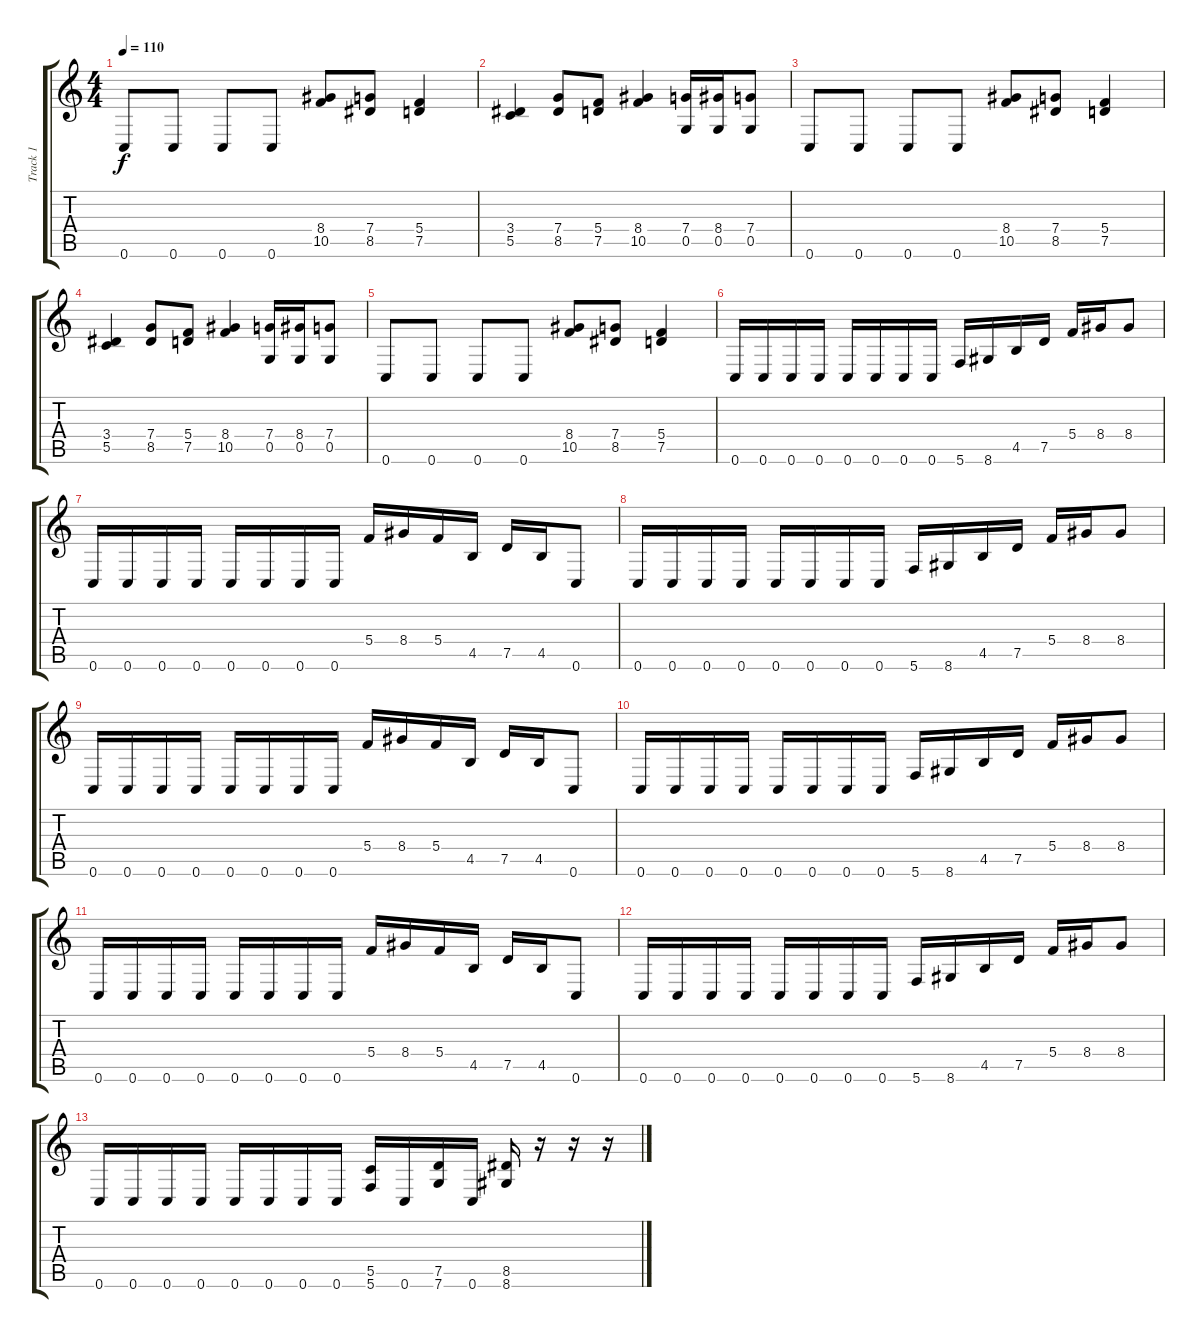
\track ("Track 1" "Track 1") {instrument overdrivenguitar}
\staff {score tabs}
\tuning (D4 A3 F3 C3 G2 C2) {hide}
\ts (4 4)
\tempo 110
\clef g2
\ks c
0.6.8{dy f} 0.6.8 0.6.8 0.6.8 (8.4 10.5).8 (7.4 8.5).8 (5.4 7.5).4 |
(3.4 5.5).4 (7.4 8.5).8 (5.4 7.5).8 (8.4 10.5).4 (7.4 0.5).16 (8.4 0.5).16 (7.4 0.5).8 |
0.6.8 0.6.8 0.6.8 0.6.8 (8.4 10.5).8 (7.4 8.5).8 (5.4 7.5).4 |
(3.4 5.5).4 (7.4 8.5).8 (5.4 7.5).8 (8.4 10.5).4 (7.4 0.5).16 (8.4 0.5).16 (7.4 0.5).8 |
0.6.8 0.6.8 0.6.8 0.6.8 (8.4 10.5).8 (7.4 8.5).8 (5.4 7.5).4 |
0.6.16 0.6.16 0.6.16 0.6.16 0.6.16 0.6.16 0.6.16 0.6.16 5.6.16 8.6.16 4.5.16 7.5.16 5.4.16 8.4.16 8.4.8 |
0.6.16 0.6.16 0.6.16 0.6.16 0.6.16 0.6.16 0.6.16 0.6.16 5.4.16 8.4.16 5.4.16 4.5.16 7.5.16 4.5.16 0.6.8 |
0.6.16 0.6.16 0.6.16 0.6.16 0.6.16 0.6.16 0.6.16 0.6.16 5.6.16 8.6.16 4.5.16 7.5.16 5.4.16 8.4.16 8.4.8 |
0.6.16 0.6.16 0.6.16 0.6.16 0.6.16 0.6.16 0.6.16 0.6.16 5.4.16 8.4.16 5.4.16 4.5.16 7.5.16 4.5.16 0.6.8 |
0.6.16 0.6.16 0.6.16 0.6.16 0.6.16 0.6.16 0.6.16 0.6.16 5.6.16 8.6.16 4.5.16 7.5.16 5.4.16 8.4.16 8.4.8 |
0.6.16 0.6.16 0.6.16 0.6.16 0.6.16 0.6.16 0.6.16 0.6.16 5.4.16 8.4.16 5.4.16 4.5.16 7.5.16 4.5.16 0.6.8 |
0.6.16 0.6.16 0.6.16 0.6.16 0.6.16 0.6.16 0.6.16 0.6.16 5.6.16 8.6.16 4.5.16 7.5.16 5.4.16 8.4.16 8.4.8 |
0.6.16 0.6.16 0.6.16 0.6.16 0.6.16 0.6.16 0.6.16 0.6.16 (5.5 5.6).16 0.6.16 (7.5 7.6).16 0.6.16 (8.5 8.6).16 r.16 r.16 r.16
